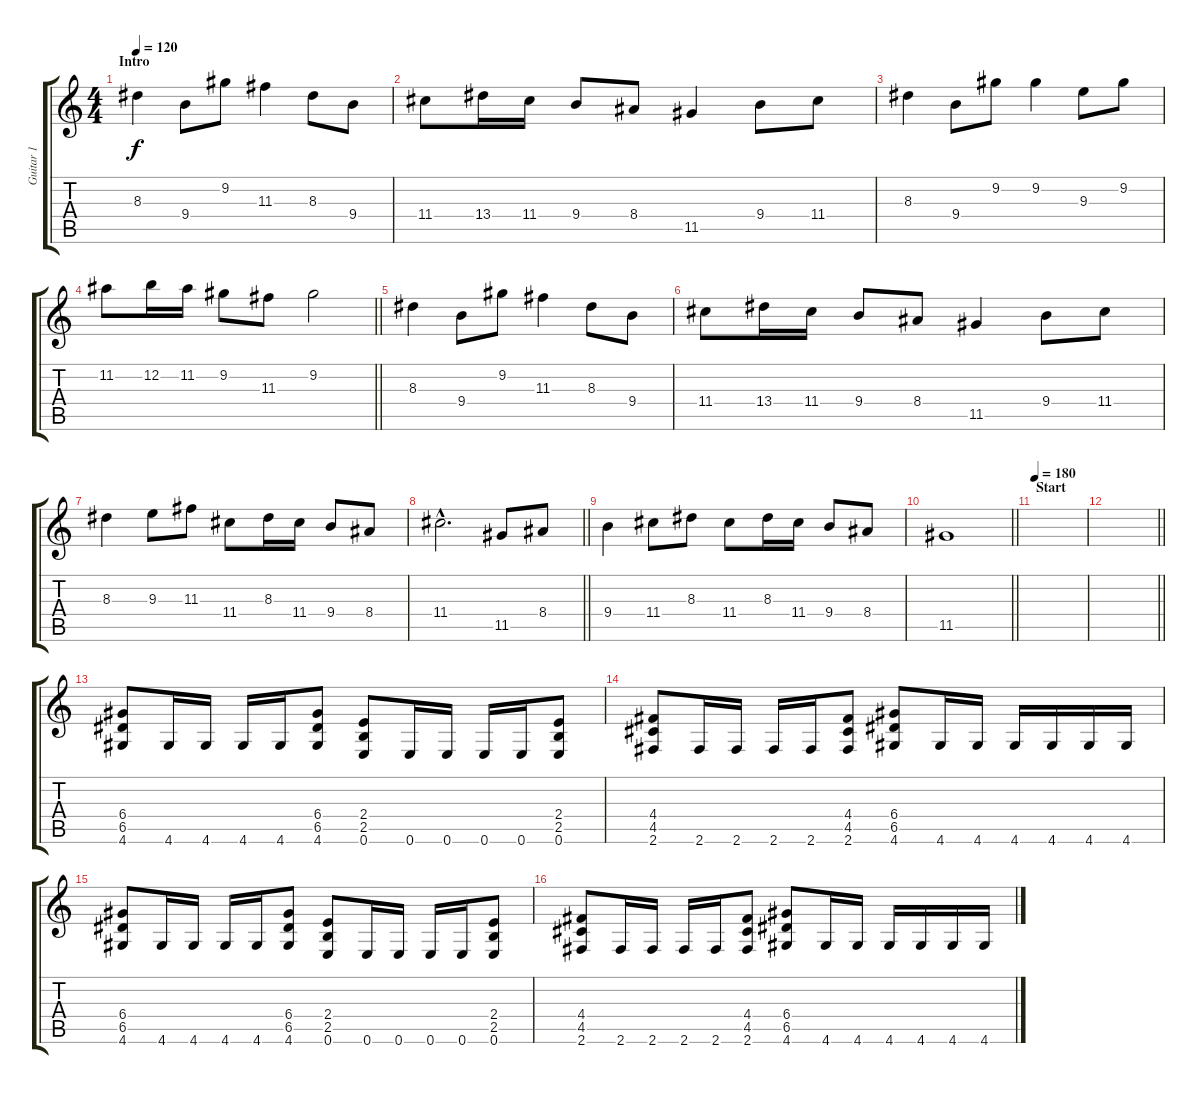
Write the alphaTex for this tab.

\track ("Guitar 1" "Guitar 1") {instrument distortionguitar}
\staff {score tabs}
\tuning (E4 B3 G3 D3 A2 E2) {hide}
\ts (4 4)
\section ("" "Intro")
\tempo 120
\clef g2
\ks c
8.3.4{dy f volume 10 instrument acousticguitarsteel} 9.4.8 9.2.8 11.3.4 8.3.8 9.4.8 |
11.4.8 13.4.16 11.4.16 9.4.8 8.4.8 11.5.4 9.4.8 11.4.8 |
8.3.4 9.4.8 9.2.8 9.2.4 9.3.8 9.2.8 |
\barLineRight lightlight
11.2.8 12.2.16 11.2.16 9.2.8 11.3.8 9.2.2 |
\section ("" "")
8.3.4 9.4.8 9.2.8 11.3.4 8.3.8 9.4.8 |
11.4.8 13.4.16 11.4.16 9.4.8 8.4.8 11.5.4 9.4.8 11.4.8 |
8.3.4 9.3.8 11.3.8 11.4.8 8.3.16 11.4.16 9.4.8 8.4.8 |
\barLineRight lightlight
11.4{hac}.2{d} 11.5.8 8.4.8 |
9.4.4 11.4.8 8.3.8 11.4.8 8.3.16 11.4.16 9.4.8 8.4.8 |
\barLineRight lightlight
11.5.1 |
\section ("" "Start")
\tempo 180
|
\barLineRight lightlight
|
\section ("" "")
(6.4 6.5 4.6).8{volume 13 instrument distortionguitar} 4.6.16 4.6.16 4.6.16 4.6.16 (6.4 6.5 4.6).8 (2.4 2.5 0.6).8 0.6.16 0.6.16 0.6.16 0.6.16 (2.4 2.5 0.6).8 |
(4.4 4.5 2.6).8 2.6.16 2.6.16 2.6.16 2.6.16 (4.4 4.5 2.6).8 (6.4 6.5 4.6).8 4.6.16 4.6.16 4.6.16 4.6.16 4.6.16 4.6.16 |
(6.4 6.5 4.6).8 4.6.16 4.6.16 4.6.16 4.6.16 (6.4 6.5 4.6).8 (2.4 2.5 0.6).8 0.6.16 0.6.16 0.6.16 0.6.16 (2.4 2.5 0.6).8 |
(4.4 4.5 2.6).8 2.6.16 2.6.16 2.6.16 2.6.16 (4.4 4.5 2.6).8 (6.4 6.5 4.6).8 4.6.16 4.6.16 4.6.16 4.6.16 4.6.16 4.6.16
